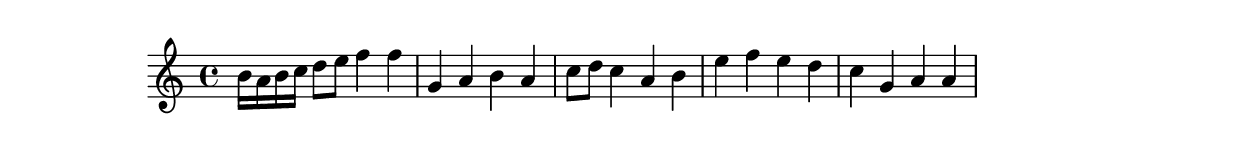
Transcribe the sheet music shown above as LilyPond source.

\version "2.18.2"

\header {
}


global= {
  \key c \major
  \time 4/4
}

violinSolo= \new Voice \relative a' {
  \clef violin
  b16 a b c d8 e f4 f
  g, a b a
  c8 d c4 a b
  e f e d 
  c g a a

}

\score {
  \new Staff << \global \violinSolo >>
  \layout { }
  \midi {}
}
